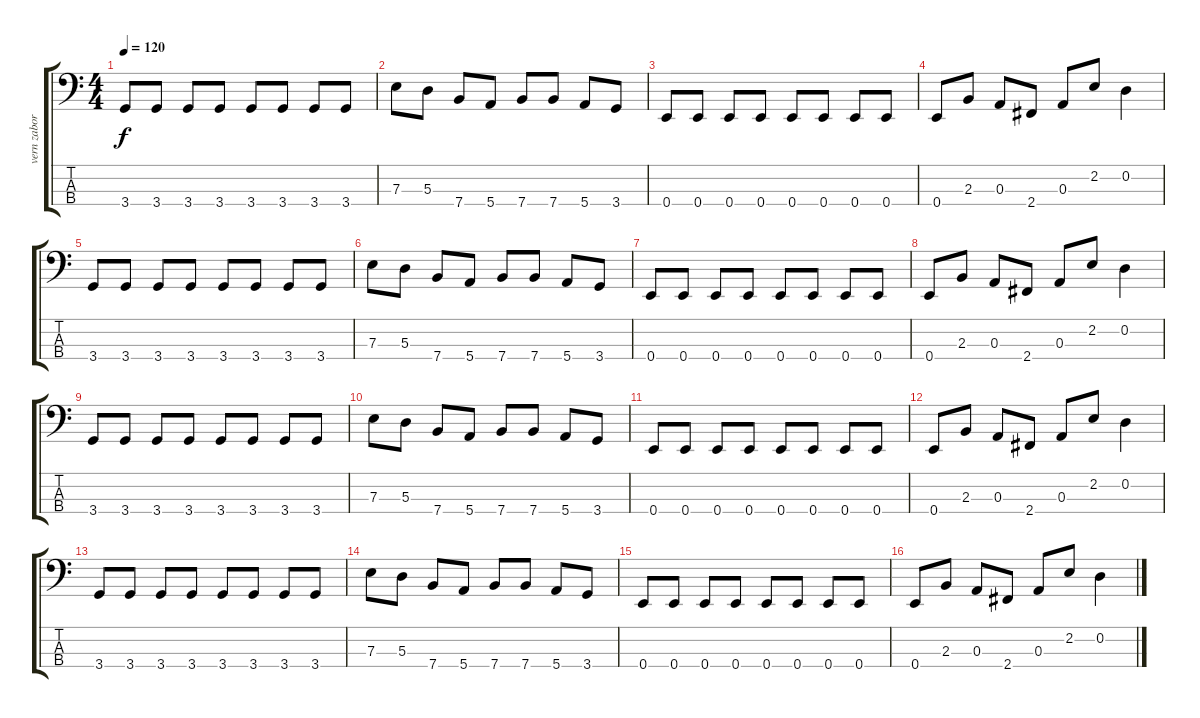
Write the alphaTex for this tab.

\track ("vern zaborowski" "vern zabor") {instrument electricbassfinger}
\staff {score tabs}
\tuning (G2 D2 A1 E1) {hide}
\ts (4 4)
\tempo 120
\clef f4
\ks c
3.4.8{dy f instrument electricbassfinger} 3.4.8 3.4.8 3.4.8 3.4.8 3.4.8 3.4.8 3.4.8 |
7.3.8 5.3.8 7.4.8 5.4.8 7.4.8 7.4.8 5.4.8 3.4.8 |
0.4.8 0.4.8 0.4.8 0.4.8 0.4.8 0.4.8 0.4.8 0.4.8 |
0.4.8 2.3.8 0.3.8 2.4.8 0.3.8 2.2.8 0.2.4 |
3.4.8 3.4.8 3.4.8 3.4.8 3.4.8 3.4.8 3.4.8 3.4.8 |
7.3.8 5.3.8 7.4.8 5.4.8 7.4.8 7.4.8 5.4.8 3.4.8 |
0.4.8 0.4.8 0.4.8 0.4.8 0.4.8 0.4.8 0.4.8 0.4.8 |
0.4.8 2.3.8 0.3.8 2.4.8 0.3.8 2.2.8 0.2.4 |
3.4.8 3.4.8 3.4.8 3.4.8 3.4.8 3.4.8 3.4.8 3.4.8 |
7.3.8 5.3.8 7.4.8 5.4.8 7.4.8 7.4.8 5.4.8 3.4.8 |
0.4.8 0.4.8 0.4.8 0.4.8 0.4.8 0.4.8 0.4.8 0.4.8 |
0.4.8 2.3.8 0.3.8 2.4.8 0.3.8 2.2.8 0.2.4 |
3.4.8 3.4.8 3.4.8 3.4.8 3.4.8 3.4.8 3.4.8 3.4.8 |
7.3.8 5.3.8 7.4.8 5.4.8 7.4.8 7.4.8 5.4.8 3.4.8 |
0.4.8 0.4.8 0.4.8 0.4.8 0.4.8 0.4.8 0.4.8 0.4.8 |
0.4.8 2.3.8 0.3.8 2.4.8 0.3.8 2.2.8 0.2.4
